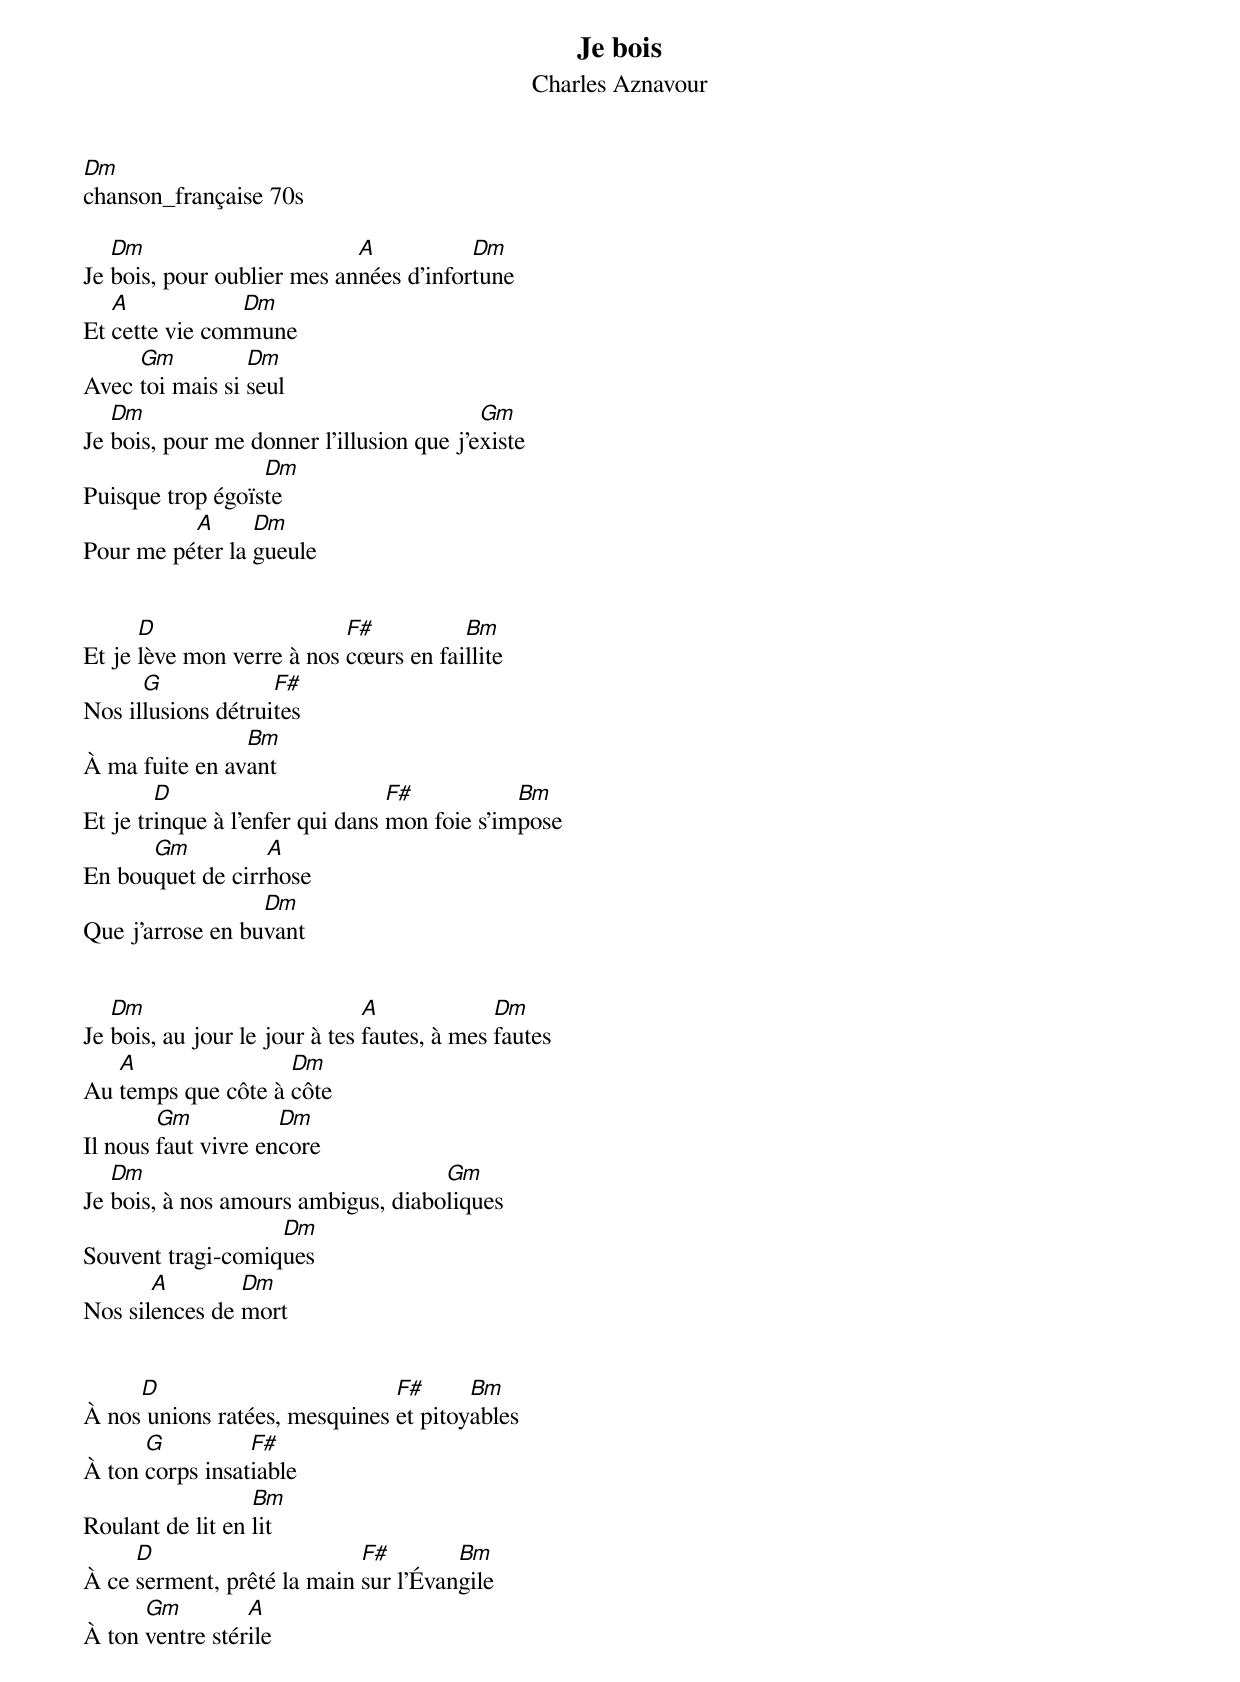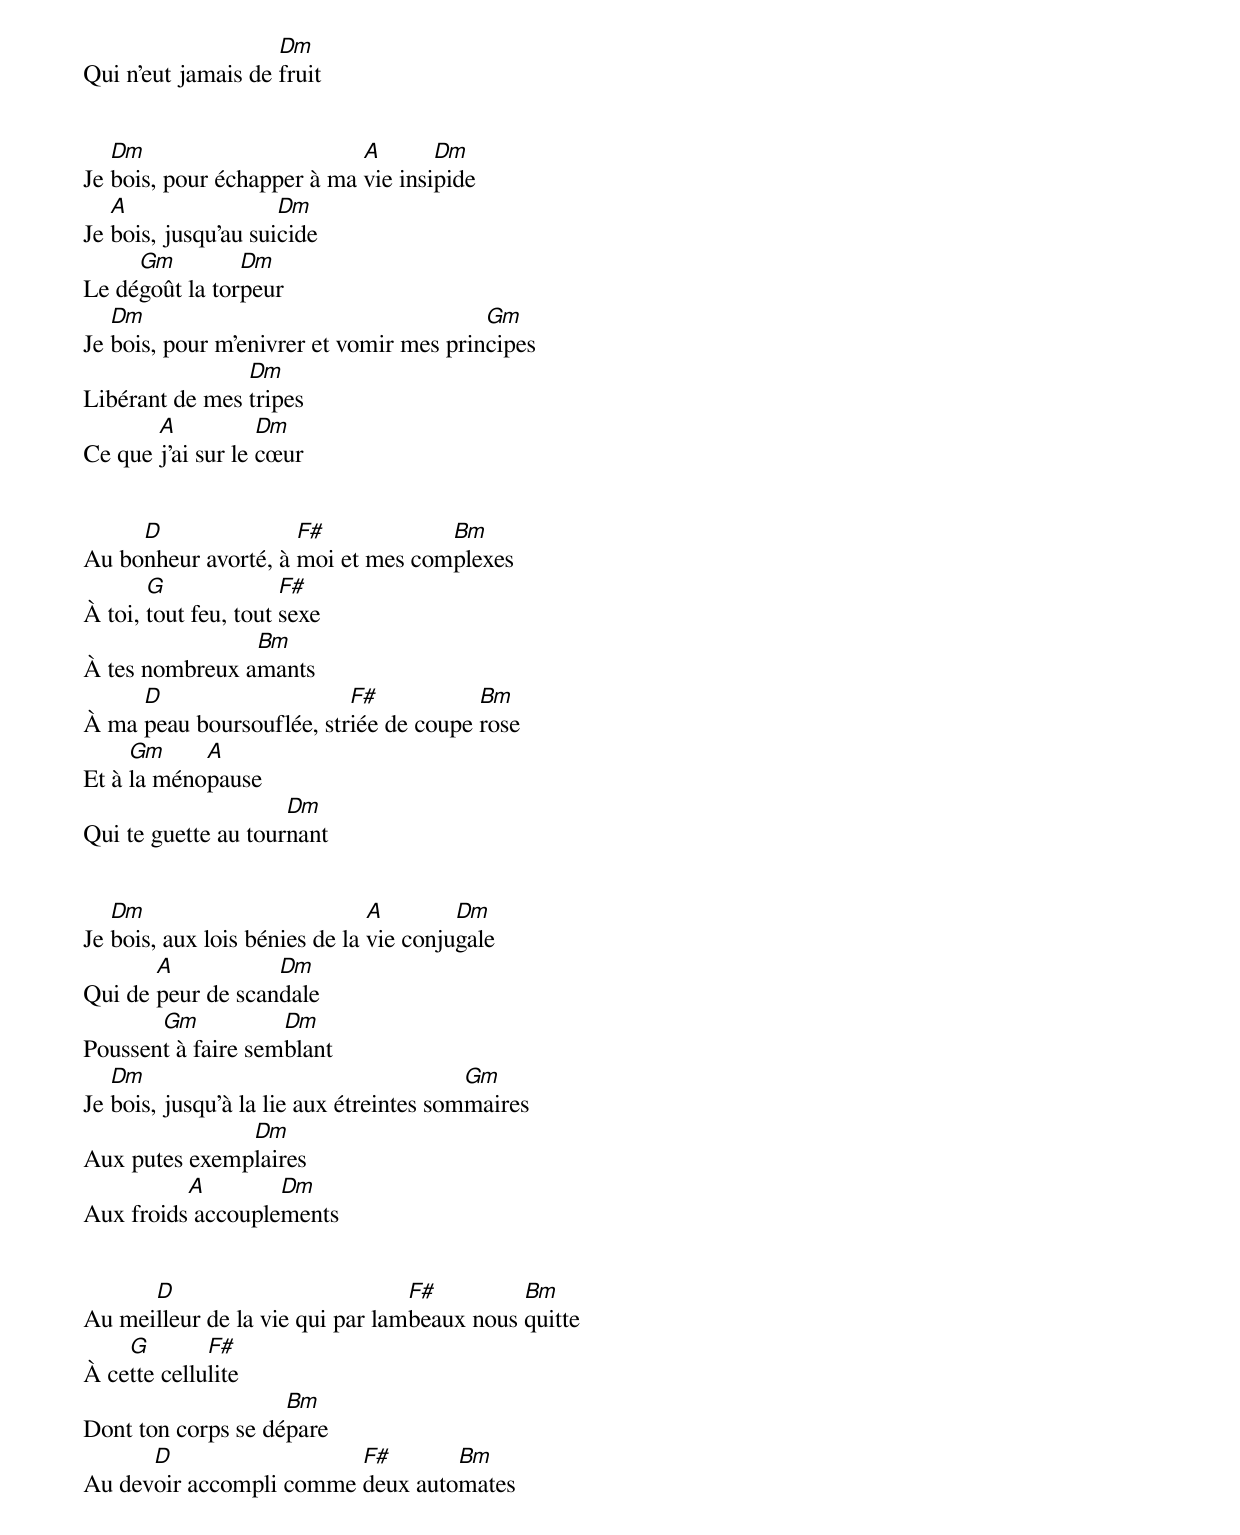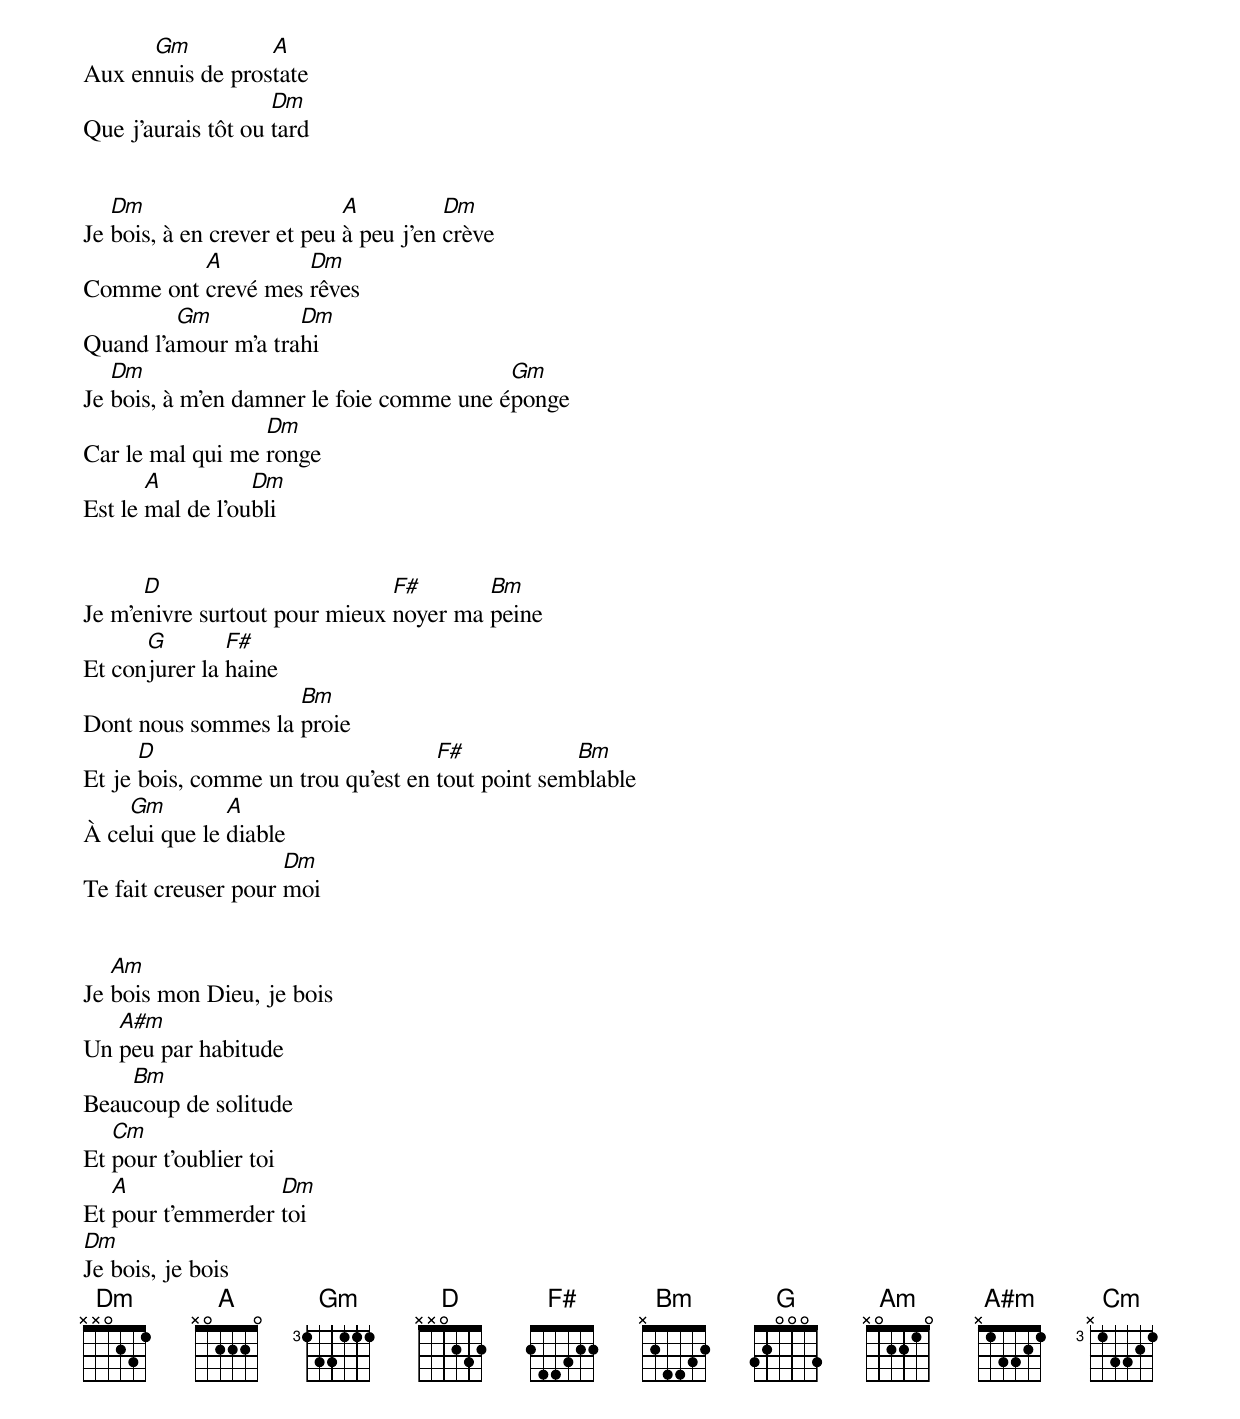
Je bois
Charles Aznavour
Dm
chanson_française 70s

   Dm                       A           Dm
Je bois, pour oublier mes années d'infortune
   A            Dm
Et cette vie commune
     Gm          Dm
Avec toi mais si seul
   Dm                                     Gm
Je bois, pour me donner l'illusion que j'existe
                  Dm
Puisque trop égoïste
          A      Dm
Pour me péter la gueule


      D                    F#          Bm
Et je lève mon verre à nos cœurs en faillite
      G             F#
Nos illusions détruites
                Bm
À ma fuite en avant
        D                        F#           Bm
Et je trinque à l'enfer qui dans mon foie s'impose
      Gm          A
En bouquet de cirrhose
                  Dm
Que j'arrose en buvant


   Dm                          A             Dm
Je bois, au jour le jour à tes fautes, à mes fautes
   A                Dm
Au temps que côte à côte
        Gm           Dm
Il nous faut vivre encore
   Dm                               Gm
Je bois, à nos amours ambigus, diaboliques
                   Dm
Souvent tragi-comiques
       A        Dm
Nos silences de mort


     D                         F#      Bm
À nos unions ratées, mesquines et pitoyables
      G          F#
À ton corps insatiable
                  Bm
Roulant de lit en lit
     D                      F#        Bm
À ce serment, prêté la main sur l'Évangile
      Gm         A
À ton ventre stérile
                    Dm
Qui n'eut jamais de fruit


   Dm                       A       Dm
Je bois, pour échapper à ma vie insipide
   A                 Dm
Je bois, jusqu'au suicide
     Gm         Dm
Le dégoût la torpeur
   Dm                                    Gm
Je bois, pour m'enivrer et vomir mes principes
                Dm
Libérant de mes tripes
       A           Dm
Ce que j'ai sur le cœur


     D               F#            Bm
Au bonheur avorté, à moi et mes complexes
       G              F#
À toi, tout feu, tout sexe
                Bm
À tes nombreux amants
     D                    F#           Bm
À ma peau boursouflée, striée de coupe rose
     Gm     A
Et à la ménopause
                     Dm
Qui te guette au tournant


   Dm                          A        Dm
Je bois, aux lois bénies de la vie conjugale
       A           Dm
Qui de peur de scandale
       Gm           Dm
Poussent à faire semblant
   Dm                                    Gm
Je bois, jusqu'à la lie aux étreintes sommaires
               Dm
Aux putes exemplaires
          A        Dm
Aux froids accouplements


      D                          F#         Bm
Au meilleur de la vie qui par lambeaux nous quitte
    G        F#
À cette cellulite
                    Bm
Dont ton corps se dépare
      D                  F#       Bm
Au devoir accompli comme deux automates
      Gm          A
Aux ennuis de prostate
                    Dm
Que j'aurais tôt ou tard


   Dm                       A          Dm
Je bois, à en crever et peu à peu j'en crève
          A         Dm
Comme ont crevé mes rêves
         Gm          Dm
Quand l'amour m'a trahi
   Dm                                     Gm
Je bois, à m'en damner le foie comme une éponge
                  Dm
Car le mal qui me ronge
       A          Dm
Est le mal de l'oubli


      D                        F#       Bm
Je m'enivre surtout pour mieux noyer ma peine
      G        F#
Et conjurer la haine
                    Bm
Dont nous sommes la proie
      D                             F#            Bm
Et je bois, comme un trou qu'est en tout point semblable
    Gm         A
À celui que le diable
                     Dm
Te fait creuser pour moi


   Am
Je bois mon Dieu, je bois
   A#m
Un peu par habitude
    Bm
Beaucoup de solitude
   Cm
Et pour t'oublier toi
   A               Dm
Et pour t'emmerder toi
Dm
Je bois, je bois
